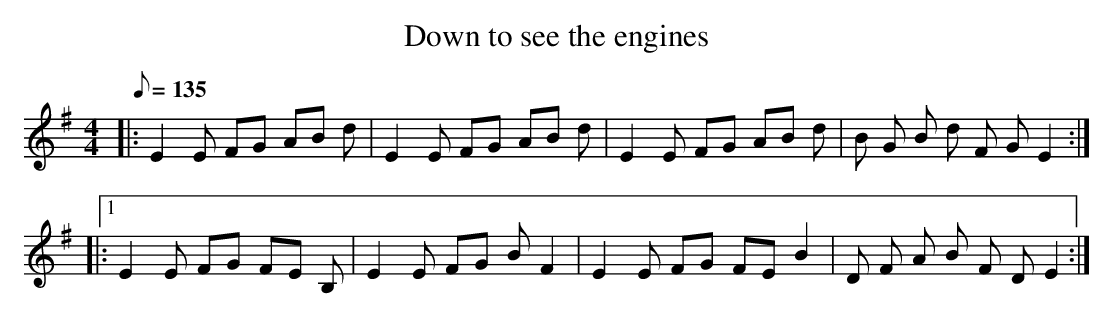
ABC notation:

X:1
T:Down to see the engines
M:4/4
L:1/8
Q:135
K:Em
|:E2 E FG AB d| E2 E FG AB d| E2 E FG AB d| B G B d F G E2:|1
|:E2 E FG FE B,| E2 E FG B F2| E2 E FG FE B2| D F A B F D E2:|1
